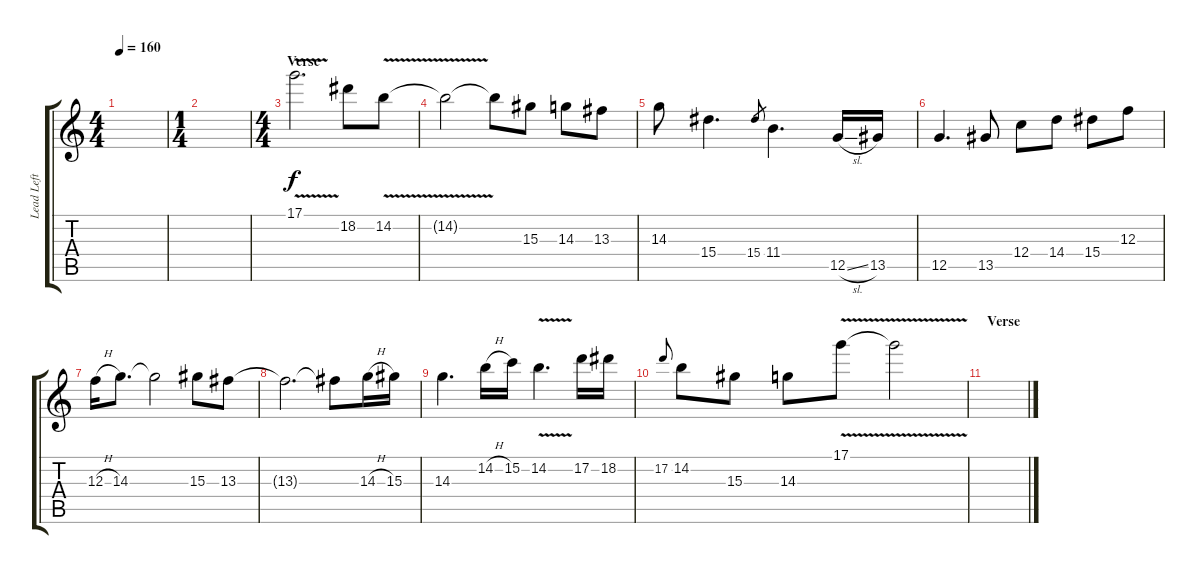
\track ("Lead Left" "Lead Left") {instrument distortionguitar}
\staff {score tabs}
\tuning (D4 A3 F3 C3 G2 C2) {hide}
\ts (4 4)
\tempo 160
\clef g2
\ks c
|
\ts (1 4)
|
\ts (4 4)
\section ("" "Verse")
17.1{v}.2{d} 18.2.8 14.2{v}.8 |
14.2{t}.2 14.2{t}.8 15.3.8 14.3.8 13.3.8 |
14.3.8 15.4.4{d} 15.4.8{gr} 11.4.4{d} 12.5{sl}.16 13.5.16 |
12.5.4{d} 13.5.8 12.4.8 14.4.8 15.4.8 12.3.8 |
12.3{h}.16 14.3.8{d} 14.3{t}.2 15.3.8 13.3.8 |
13.3{t}.2{d} 13.3{t}.8 14.3{h}.16 15.3.16 |
14.3.4{d} 14.2{h}.16 15.2.16 14.2{v}.4{d} 17.2.16 18.2.16 |
17.2.8{gr onbeat} 14.2.8 15.3.8 14.3.8 17.1{v}.8 17.1{t}.2 |
\section ("" "Verse")
